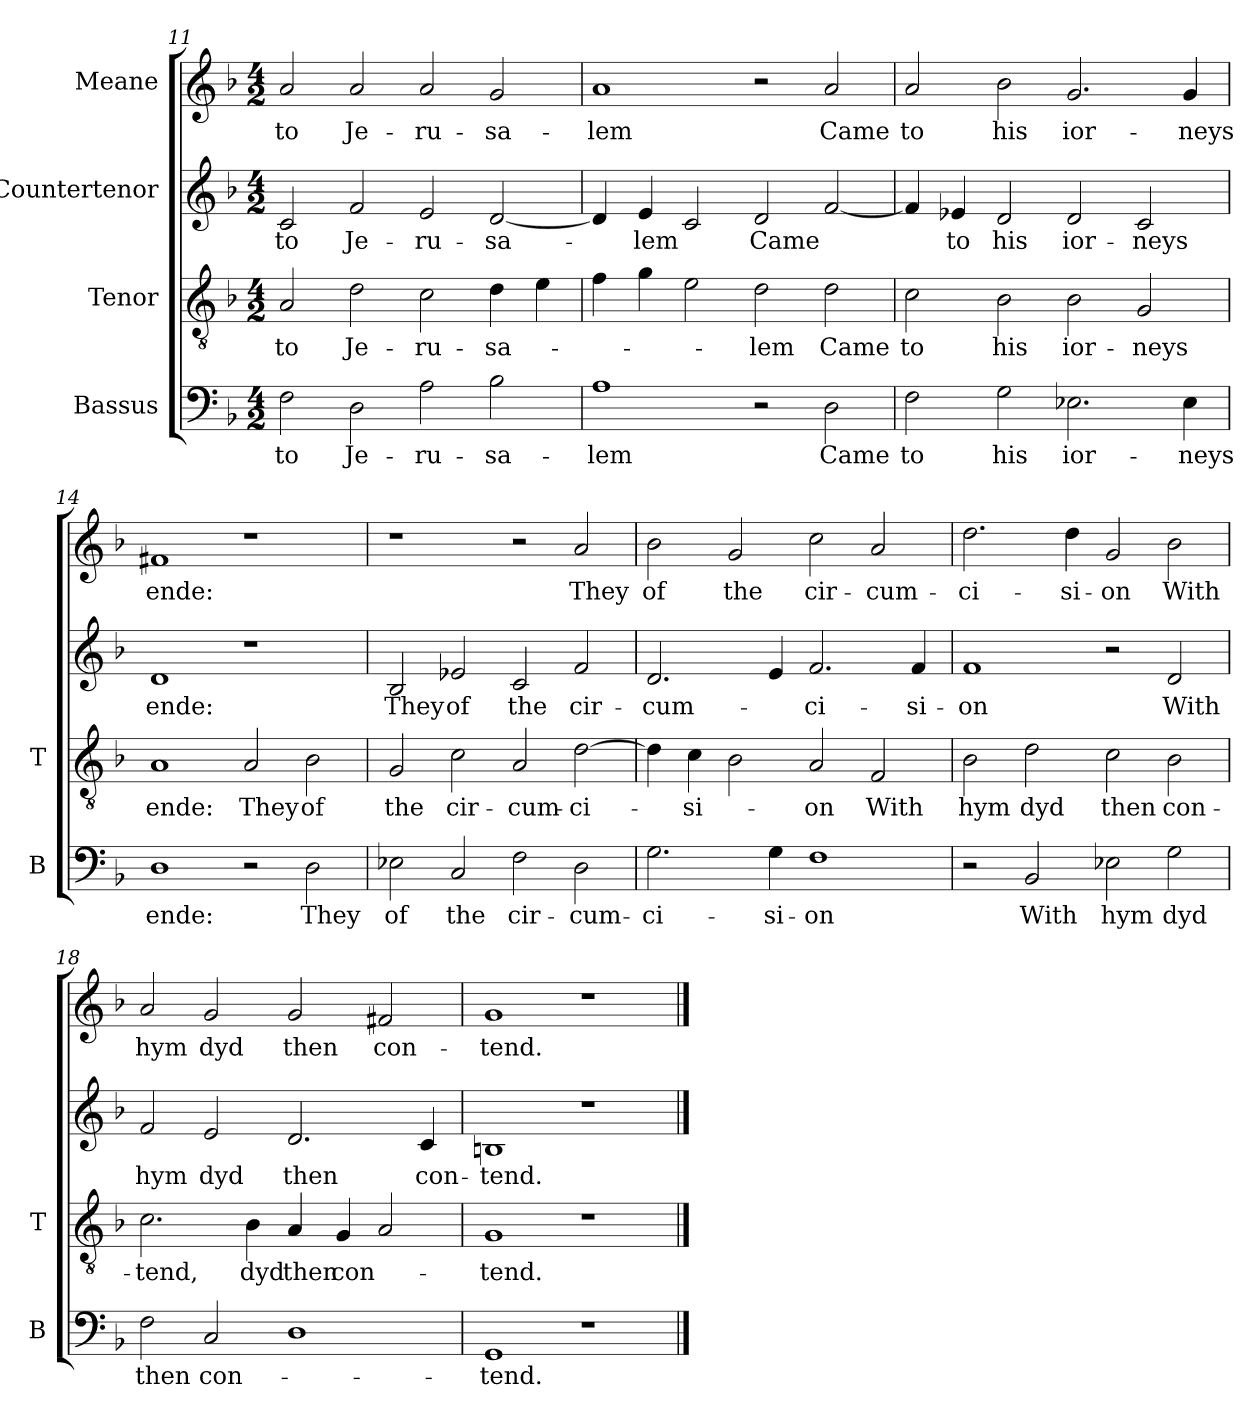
**kern	**text	**kern	**text	**kern	**text	**kern	**text
*part4	*part4	*part3	*part3	*part2	*part2	*part1	*part1
*staff4	*staff4	*staff3	*staff3	*staff2	*staff2	*staff1	*staff1
*I"Bassus	*	*I"Tenor	*	*I"Countertenor	*	*I"Meane	*
*I'B	*	*I'T	*	*	*	*	*
*clefF4	*	*clefGv2	*	*clefG2	*	*clefG2	*
*k[b-]	*	*k[b-]	*	*k[b-]	*	*k[b-]	*
*F:	*	*F:	*	*F:	*	*F:	*
*M4/2	*	*M4/2	*	*M4/2	*	*M4/2	*
=11	=11	=11	=11	=11	=11	=11	=11
!	!LO:LY:b	!	!LO:LY:b	!	!LO:LY:b	!	!LO:LY:b
2F\	to	2A/	to	2c/	to	2a/	to
!	!LO:LY:b	!	!LO:LY:b	!	!LO:LY:b	!	!LO:LY:b
2D\	Je-	2d\	Je-	2f/	Je-	2a/	Je-
!	!LO:LY:b	!	!LO:LY:b	!	!LO:LY:b	!	!LO:LY:b
2A\	-ru-	2c\	-ru-	2e/	-ru-	2a/	-ru-
!	!LO:LY:b	!	!LO:LY:b	!	!LO:LY:b	!	!LO:LY:b
2B-\	-sa-	4d\	-sa-	[2d/	-sa-	2g/	-sa-
.	.	4e\	.	.	.	.	.
=12	=12	=12	=12	=12	=12	=12	=12
!	!LO:LY:b	!	!	!	!	!	!LO:LY:b
1A	-lem	4f\	.	4d/]	.	1a	-lem
!	!	!	!	!	!LO:LY:b	!	!
.	.	4g\	.	4e/	-lem	.	.
.	.	2e\	.	2c/	.	.	.
!	!	!	!LO:LY:b	!	!LO:LY:b	!	!
2r	.	2d\	-lem	2d/	Came	2r	.
!	!LO:LY:b	!	!LO:LY:b	!	!	!	!LO:LY:b
2D\	Came	2d\	Came	[2f/	.	2a/	Came
!!LO:LB:g=z
=13	=13	=13	=13	=13	=13	=13	=13
!	!LO:LY:b	!	!LO:LY:b	!	!	!	!LO:LY:b
2F\	to	2c\	to	4f/]	.	2a/	to
!	!	!	!	!	!LO:LY:b	!	!
.	.	.	.	4e-X/	to	.	.
!	!LO:LY:b	!	!LO:LY:b	!	!LO:LY:b	!	!LO:LY:b
2G\	his	2B-\	his	2d/	his	2b-\	his
!	!LO:LY:b	!	!LO:LY:b	!	!LO:LY:b	!	!LO:LY:b
2.E-X\	ior-	2B-\	ior-	2d/	ior-	2.g/	ior-
!	!	!	!LO:LY:b	!	!LO:LY:b	!	!
.	.	2G/	-neys	2c/	-neys	.	.
!	!LO:LY:b	!	!	!	!	!	!LO:LY:b
4E-\	-neys	.	.	.	.	4g/	-neys
=14	=14	=14	=14	=14	=14	=14	=14
!	!LO:LY:b	!	!LO:LY:b	!	!LO:LY:b	!	!LO:LY:b
1D	ende:	1A	ende:	1d	ende:	1f#X	ende:
!	!	!	!LO:LY:b	!	!	!	!
2r	.	2A/	They	1r	.	1r	.
!	!LO:LY:b	!	!LO:LY:b	!	!	!	!
2D\	They	2B-\	of	.	.	.	.
=15	=15	=15	=15	=15	=15	=15	=15
!	!LO:LY:b	!	!LO:LY:b	!	!LO:LY:b	!	!
2E-X\	of	2G/	the	2B-/	They	1r	.
!	!LO:LY:b	!	!LO:LY:b	!	!LO:LY:b	!	!
2C/	the	2c\	cir-	2e-X/	of	.	.
!	!LO:LY:b	!	!LO:LY:b	!	!LO:LY:b	!	!
2F\	cir-	2A/	-cum-	2c/	the	2r	.
!	!LO:LY:b	!	!LO:LY:b	!	!LO:LY:b	!	!LO:LY:b
2D\	-cum-	[2d\	-ci-	2f/	cir-	2a/	They
!!LO:LB:g=z
=16	=16	=16	=16	=16	=16	=16	=16
!	!LO:LY:b	!	!	!	!LO:LY:b	!	!LO:LY:b
2.G\	-ci-	4d\]	.	2.d/	-cum-	2b-\	of
!	!	!	!LO:LY:b	!	!	!	!
.	.	4c\	-si-	.	.	.	.
!	!	!	!	!	!	!	!LO:LY:b
.	.	2B-\	.	.	.	2g/	the
!	!LO:LY:b	!	!	!	!	!	!
4G\	-si-	.	.	4e/	.	.	.
!	!LO:LY:b	!	!LO:LY:b	!	!LO:LY:b	!	!LO:LY:b
1F	-on	2A/	-on	2.f/	-ci-	2cc\	cir-
!	!	!	!LO:LY:b	!	!	!	!LO:LY:b
.	.	2F/	With	.	.	2a/	-cum-
!	!	!	!	!	!LO:LY:b	!	!
.	.	.	.	4f/	-si-	.	.
=17	=17	=17	=17	=17	=17	=17	=17
!	!	!	!LO:LY:b	!	!LO:LY:b	!	!LO:LY:b
2r	.	2B-\	hym	1f	-on	2.dd\	-ci-
!	!LO:LY:b	!	!LO:LY:b	!	!	!	!
2BB-/	With	2d\	dyd	.	.	.	.
!	!	!	!	!	!	!	!LO:LY:b
.	.	.	.	.	.	4dd\	-si-
!	!LO:LY:b	!	!LO:LY:b	!	!	!	!LO:LY:b
2E-X\	hym	2c\	then	2r	.	2g/	-on
!	!LO:LY:b	!	!LO:LY:b	!	!LO:LY:b	!	!LO:LY:b
2G\	dyd	2B-\	con-	2d/	With	2b-\	With
=18	=18	=18	=18	=18	=18	=18	=18
!	!LO:LY:b	!	!LO:LY:b	!	!LO:LY:b	!	!LO:LY:b
2F\	then	2.c\	-tend,	2f/	hym	2a/	hym
!	!LO:LY:b	!	!	!	!LO:LY:b	!	!LO:LY:b
2C/	con-	.	.	2e/	dyd	2g/	dyd
!	!	!	!LO:LY:b	!	!	!	!
.	.	4B-\	dyd	.	.	.	.
!	!	!	!LO:LY:b	!	!LO:LY:b	!	!LO:LY:b
1D	.	4A/	then	2.d/	then	2g/	then
!	!	!	!LO:LY:b	!	!	!	!
.	.	4G/	con-	.	.	.	.
!	!	!	!	!	!	!	!LO:LY:b
.	.	2A/	.	.	.	2f#X/	con-
!	!	!	!	!	!LO:LY:b	!	!
.	.	.	.	4c/	con-	.	.
=19	=19	=19	=19	=19	=19	=19	=19
!	!LO:LY:b	!	!LO:LY:b	!	!LO:LY:b	!	!LO:LY:b
1GG	-tend.	1G	-tend.	1Bn	-tend.	1g	-tend.
1r	.	1r	.	1r	.	1r	.
==	==	==	==	==	==	==	==
*-	*-	*-	*-	*-	*-	*-	*-
